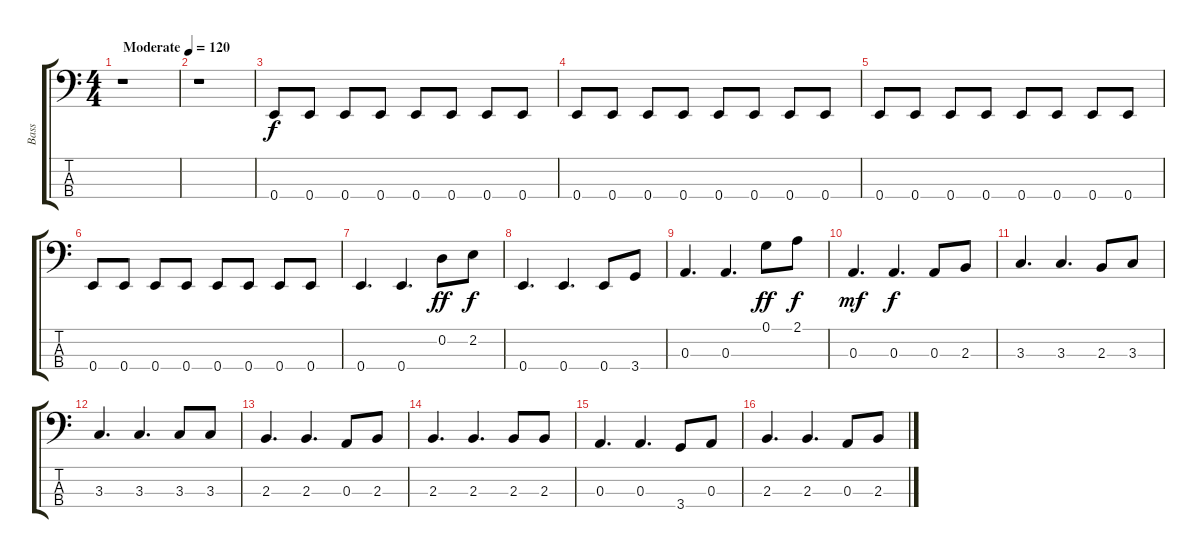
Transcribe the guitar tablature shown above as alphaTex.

\track ("Bass" "Bass") {instrument electricbassfinger}
\staff {score tabs}
\tuning (G2 D2 A1 E1) {hide}
\ts (4 4)
\tempo (120 "Moderate")
\clef f4
\ks c
r.1{dy f instrument electricbassfinger} |
r.1 |
0.4.8 0.4.8 0.4.8 0.4.8 0.4.8 0.4.8 0.4.8 0.4.8 |
0.4.8 0.4.8 0.4.8 0.4.8 0.4.8 0.4.8 0.4.8 0.4.8 |
0.4.8 0.4.8 0.4.8 0.4.8 0.4.8 0.4.8 0.4.8 0.4.8 |
0.4.8 0.4.8 0.4.8 0.4.8 0.4.8 0.4.8 0.4.8 0.4.8 |
0.4.4{d} 0.4.4{d} 0.2.8{dy ff} 2.2.8{dy f} |
0.4.4{d} 0.4.4{d} 0.4.8 3.4.8 |
0.3.4{d} 0.3.4{d} 0.1.8{dy ff} 2.1.8{dy f} |
0.3.4{d dy mf} 0.3.4{d dy f} 0.3.8 2.3.8 |
3.3.4{d} 3.3.4{d} 2.3.8 3.3.8 |
3.3.4{d} 3.3.4{d} 3.3.8 3.3.8 |
2.3.4{d} 2.3.4{d} 0.3.8 2.3.8 |
2.3.4{d} 2.3.4{d} 2.3.8 2.3.8 |
0.3.4{d} 0.3.4{d} 3.4.8 0.3.8 |
2.3.4{d} 2.3.4{d} 0.3.8 2.3.8
